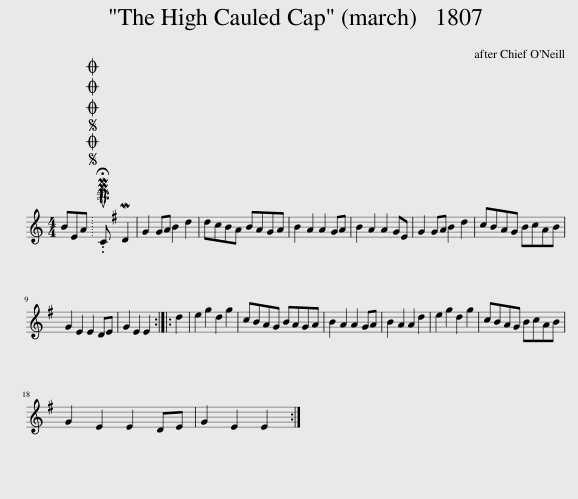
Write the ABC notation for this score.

X:1
L:1/8
M:4/4
I:linebreak $
K:C
V:1 treble
V:1
 BEA |SOSOOO .!fermata!PMTuC MD2 | G2 GA B2 d2 | dcBA BAGA | B2 A2 A2 GA | %5
 B2 A2 A2 GE | G2 GA B2 d2 | cBAG BcAB |$ G2 E2 E2 DE | G2 E2 E2 :: %10
 d2 | e2 g2 d2 g2 | cBAG BAGA | B2 A2 A2 GA | B2 A2 A2 d2 | %15
 e2 g2 d2 g2 | cBAG BcAB |$ G2 E2 E2 DE | G2 E2 E2 :| %19
